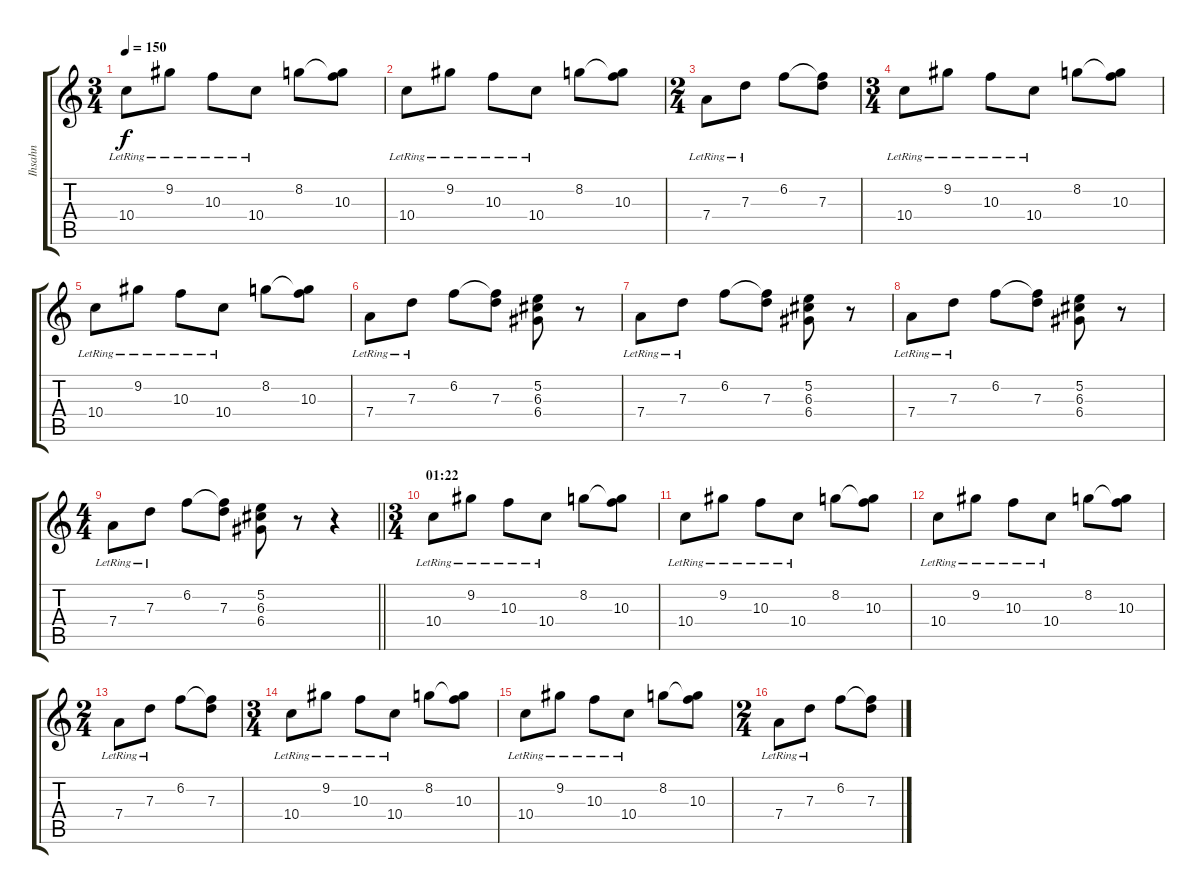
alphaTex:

\track ("Ihsahn" "Ihsahn") {instrument overdrivenguitar}
\staff {score tabs}
\tuning (E4 B3 G3 D3 A2 E2) {hide}
\ts (3 4)
\tempo 150
\clef g2
\ks c
10.4{lr}.8{dy f} 9.2{lr}.8 10.3{lr}.8 10.4{lr}.8 8.2.8 (8.2{t} 10.3).8 |
10.4{lr}.8 9.2{lr}.8 10.3{lr}.8 10.4{lr}.8 8.2.8 (8.2{t} 10.3).8 |
\ts (2 4)
7.4{lr}.8 7.3{lr}.8 6.2.8 (6.2{t} 7.3).8 |
\ts (3 4)
10.4{lr}.8 9.2{lr}.8 10.3{lr}.8 10.4{lr}.8 8.2.8 (8.2{t} 10.3).8 |
10.4{lr}.8 9.2{lr}.8 10.3{lr}.8 10.4{lr}.8 8.2.8 (8.2{t} 10.3).8 |
7.4{lr}.8 7.3{lr}.8 6.2.8 (6.2{t} 7.3).8 (5.2 6.3 6.4).8 r.8 |
7.4{lr}.8 7.3{lr}.8 6.2.8 (6.2{t} 7.3).8 (5.2 6.3 6.4).8 r.8 |
7.4{lr}.8 7.3{lr}.8 6.2.8 (6.2{t} 7.3).8 (5.2 6.3 6.4).8 r.8 |
\ts (4 4)
\barLineRight lightlight
7.4{lr}.8 7.3{lr}.8 6.2.8 (6.2{t} 7.3).8 (5.2 6.3 6.4).8 r.8 r.4 |
\ts (3 4)
\section ("" "01:22")
10.4{lr}.8 9.2{lr}.8 10.3{lr}.8 10.4{lr}.8 8.2.8 (8.2{t} 10.3).8 |
10.4{lr}.8 9.2{lr}.8 10.3{lr}.8 10.4{lr}.8 8.2.8 (8.2{t} 10.3).8 |
10.4{lr}.8 9.2{lr}.8 10.3{lr}.8 10.4{lr}.8 8.2.8 (8.2{t} 10.3).8 |
\ts (2 4)
7.4{lr}.8 7.3{lr}.8 6.2.8 (6.2{t} 7.3).8 |
\ts (3 4)
10.4{lr}.8 9.2{lr}.8 10.3{lr}.8 10.4{lr}.8 8.2.8 (8.2{t} 10.3).8 |
10.4{lr}.8 9.2{lr}.8 10.3{lr}.8 10.4{lr}.8 8.2.8 (8.2{t} 10.3).8 |
\ts (2 4)
7.4{lr}.8 7.3{lr}.8 6.2.8 (6.2{t} 7.3).8
